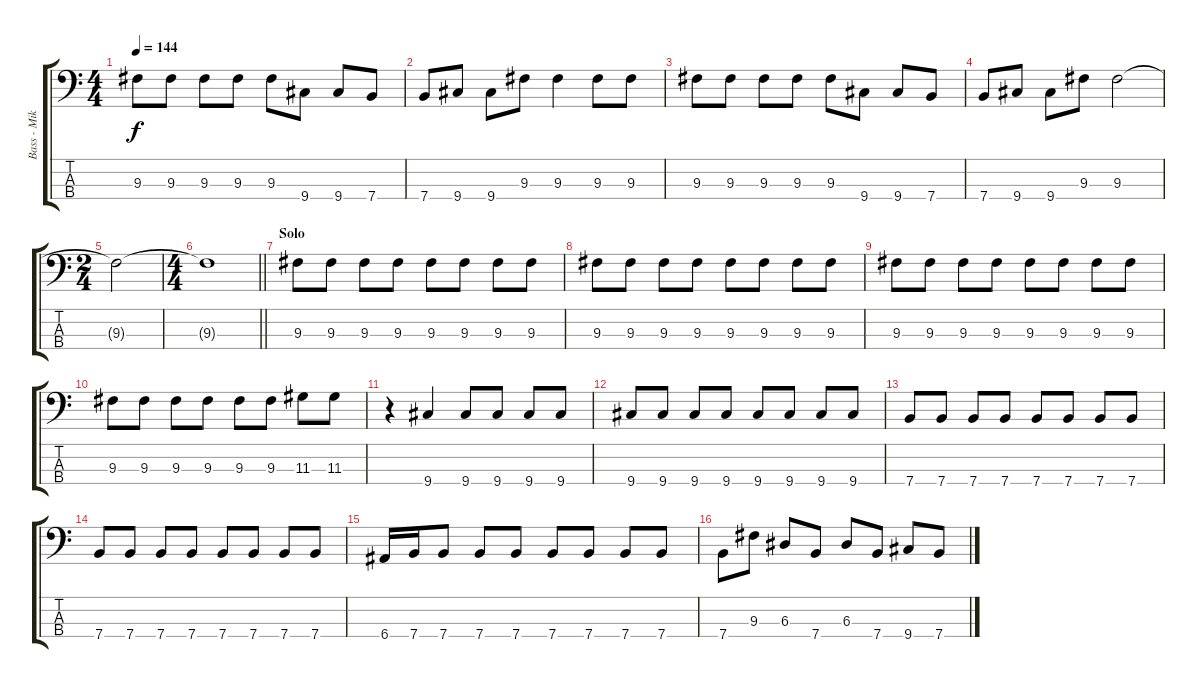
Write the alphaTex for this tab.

\track ("Bass - Mike Dirnt" "Bass - Mik") {instrument electricbasspick}
\staff {score tabs}
\tuning (G2 D2 A1 E1) {hide}
\ts (4 4)
\tempo 144
\clef f4
\ks c
9.3.8{dy f} 9.3.8 9.3.8 9.3.8 9.3.8 9.4.8 9.4.8 7.4.8 |
7.4.8 9.4.8 9.4.8 9.3.8 9.3.4 9.3.8 9.3.8 |
9.3.8 9.3.8 9.3.8 9.3.8 9.3.8 9.4.8 9.4.8 7.4.8 |
7.4.8 9.4.8 9.4.8 9.3.8 9.3.2 |
\ts (2 4)
9.3{t}.2 |
\ts (4 4)
\barLineRight lightlight
9.3{t}.1 |
\section ("" "Solo")
9.3.8 9.3.8 9.3.8 9.3.8 9.3.8 9.3.8 9.3.8 9.3.8 |
9.3.8 9.3.8 9.3.8 9.3.8 9.3.8 9.3.8 9.3.8 9.3.8 |
9.3.8 9.3.8 9.3.8 9.3.8 9.3.8 9.3.8 9.3.8 9.3.8 |
9.3.8 9.3.8 9.3.8 9.3.8 9.3.8 9.3.8 11.3.8 11.3.8 |
r.4 9.4.4 9.4.8 9.4.8 9.4.8 9.4.8 |
9.4.8 9.4.8 9.4.8 9.4.8 9.4.8 9.4.8 9.4.8 9.4.8 |
7.4.8 7.4.8 7.4.8 7.4.8 7.4.8 7.4.8 7.4.8 7.4.8 |
7.4.8 7.4.8 7.4.8 7.4.8 7.4.8 7.4.8 7.4.8 7.4.8 |
6.4.16 7.4.16 7.4.8 7.4.8 7.4.8 7.4.8 7.4.8 7.4.8 7.4.8 |
7.4.8 9.3.8 6.3.8 7.4.8 6.3.8 7.4.8 9.4.8 7.4.8
